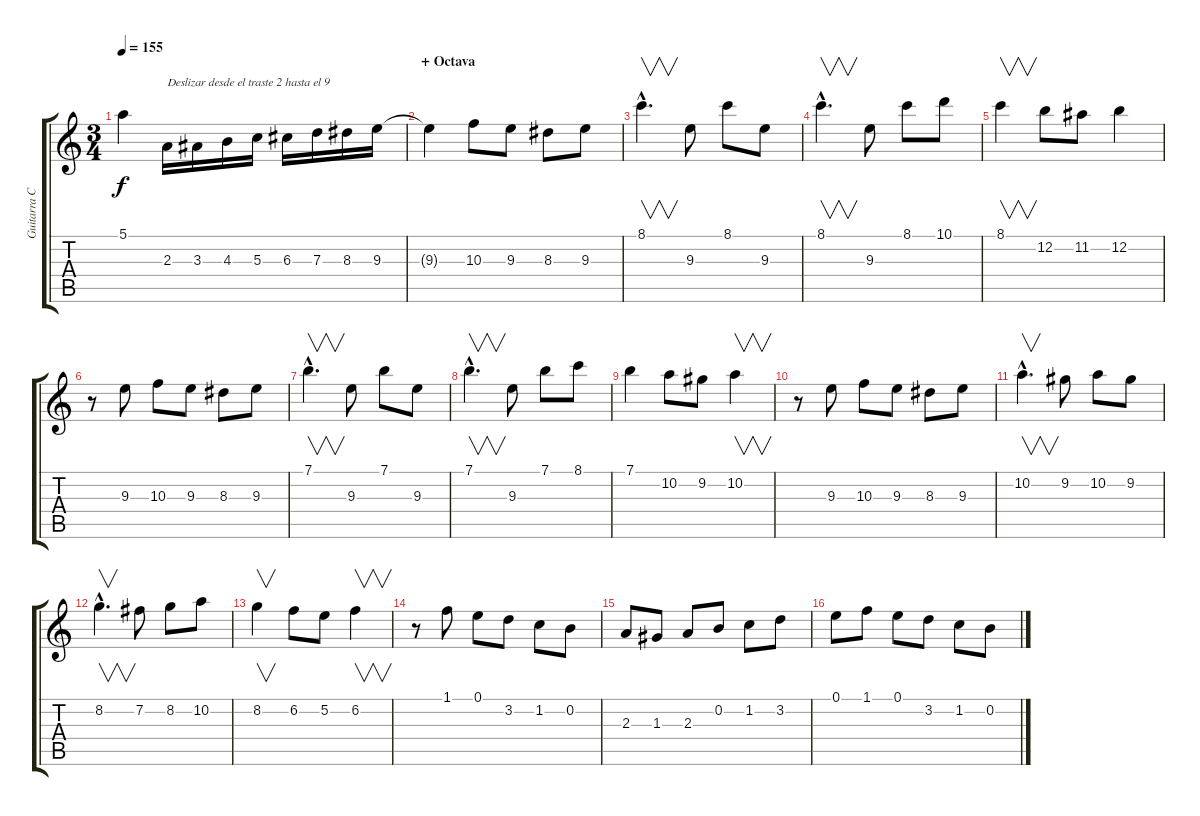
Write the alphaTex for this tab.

\track ("Guitarra Clásica" "Guitarra C") {instrument acousticguitarnylon}
\staff {score tabs}
\tuning (E4 B3 G3 D3 A2 E2) {hide}
\ts (3 4)
\tempo 155
\clef g2
\ks c
5.1.4{dy f} 2.3.16{txt "Deslizar desde el traste 2 hasta el 9"} 3.3.16 4.3.16 5.3.16 6.3.16 7.3.16 8.3.16 9.3.16 |
\section ("" "+ Octava")
9.3{t}.4 10.3.8 9.3.8 8.3.8 9.3.8 |
8.1{hac}.4{v d} 9.3.8 8.1.8 9.3.8 |
8.1{hac}.4{v d} 9.3.8 8.1.8 10.1.8 |
8.1.4{v} 12.2.8 11.2.8 12.2.4 |
r.8 9.3.8 10.3.8 9.3.8 8.3.8 9.3.8 |
7.1{hac}.4{v d} 9.3.8 7.1.8 9.3.8 |
7.1{hac}.4{v d} 9.3.8 7.1.8 8.1.8 |
7.1.4 10.2.8 9.2.8 10.2.4{v} |
r.8 9.3.8 10.3.8 9.3.8 8.3.8 9.3.8 |
10.2{hac}.4{v d} 9.2.8 10.2.8 9.2.8 |
8.2{hac}.4{v d} 7.2.8 8.2.8 10.2.8 |
8.2.4{v} 6.2.8 5.2.8 6.2.4{v} |
r.8 1.1.8 0.1.8 3.2.8 1.2.8 0.2.8 |
2.3.8 1.3.8 2.3.8 0.2.8 1.2.8 3.2.8 |
0.1.8 1.1.8 0.1.8 3.2.8 1.2.8 0.2.8
